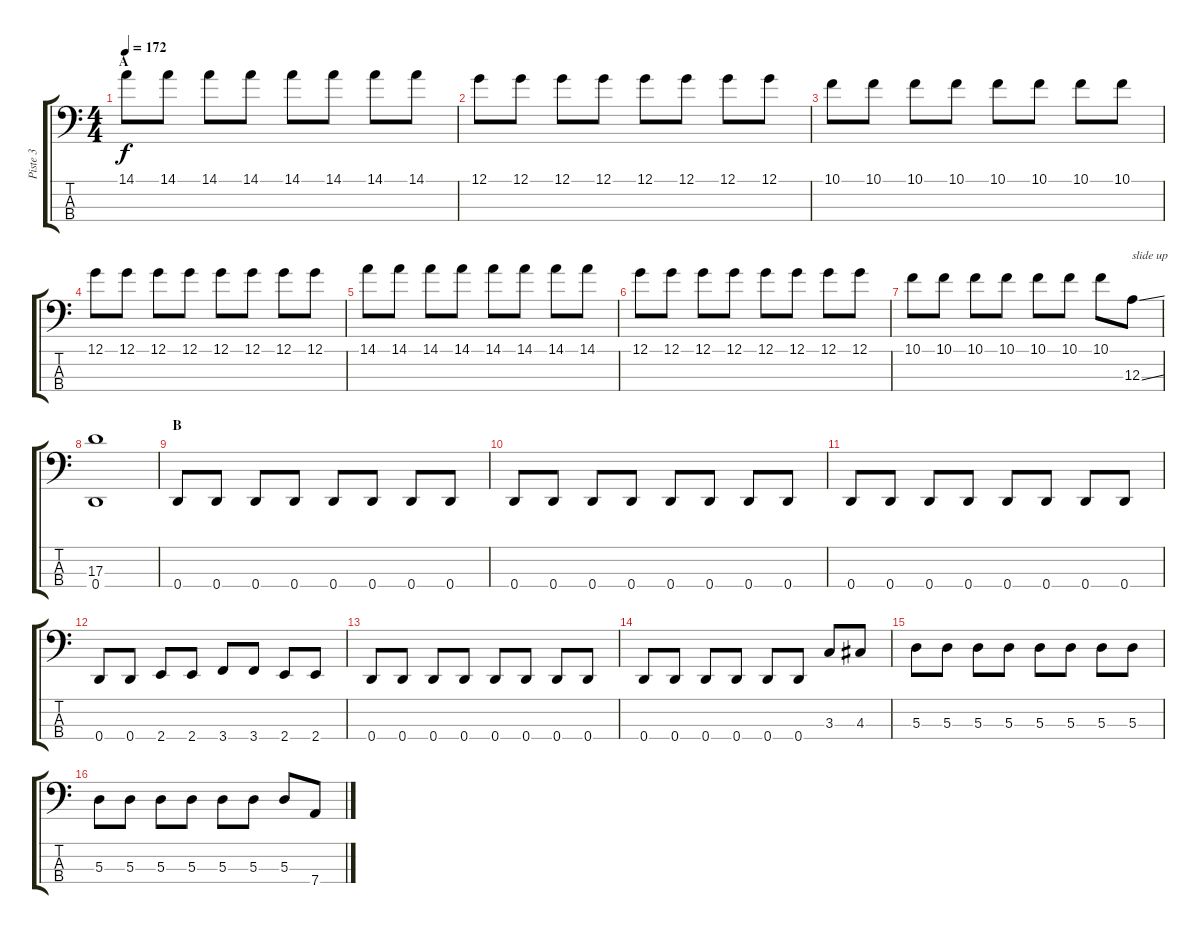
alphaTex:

\track ("Piste 3" "Piste 3") {instrument electricbassfinger}
\staff {score tabs}
\tuning (G2 D2 A1 D1) {hide}
\ts (4 4)
\section ("" "A")
\tempo 172
\clef f4
\ks c
14.1.8{dy f} 14.1.8 14.1.8 14.1.8 14.1.8 14.1.8 14.1.8 14.1.8 |
12.1.8 12.1.8 12.1.8 12.1.8 12.1.8 12.1.8 12.1.8 12.1.8 |
10.1.8 10.1.8 10.1.8 10.1.8 10.1.8 10.1.8 10.1.8 10.1.8 |
12.1.8 12.1.8 12.1.8 12.1.8 12.1.8 12.1.8 12.1.8 12.1.8 |
14.1.8 14.1.8 14.1.8 14.1.8 14.1.8 14.1.8 14.1.8 14.1.8 |
12.1.8 12.1.8 12.1.8 12.1.8 12.1.8 12.1.8 12.1.8 12.1.8 |
10.1.8 10.1.8 10.1.8 10.1.8 10.1.8 10.1.8 10.1.8 12.3{ss}.8{txt "slide up"} |
(17.3 0.4).1 |
\section ("" "B")
0.4.8 0.4.8 0.4.8 0.4.8 0.4.8 0.4.8 0.4.8 0.4.8 |
0.4.8 0.4.8 0.4.8 0.4.8 0.4.8 0.4.8 0.4.8 0.4.8 |
0.4.8 0.4.8 0.4.8 0.4.8 0.4.8 0.4.8 0.4.8 0.4.8 |
0.4.8 0.4.8 2.4.8 2.4.8 3.4.8 3.4.8 2.4.8 2.4.8 |
0.4.8 0.4.8 0.4.8 0.4.8 0.4.8 0.4.8 0.4.8 0.4.8 |
0.4.8 0.4.8 0.4.8 0.4.8 0.4.8 0.4.8 3.3.8 4.3.8 |
5.3.8 5.3.8 5.3.8 5.3.8 5.3.8 5.3.8 5.3.8 5.3.8 |
5.3.8 5.3.8 5.3.8 5.3.8 5.3.8 5.3.8 5.3.8 7.4.8
